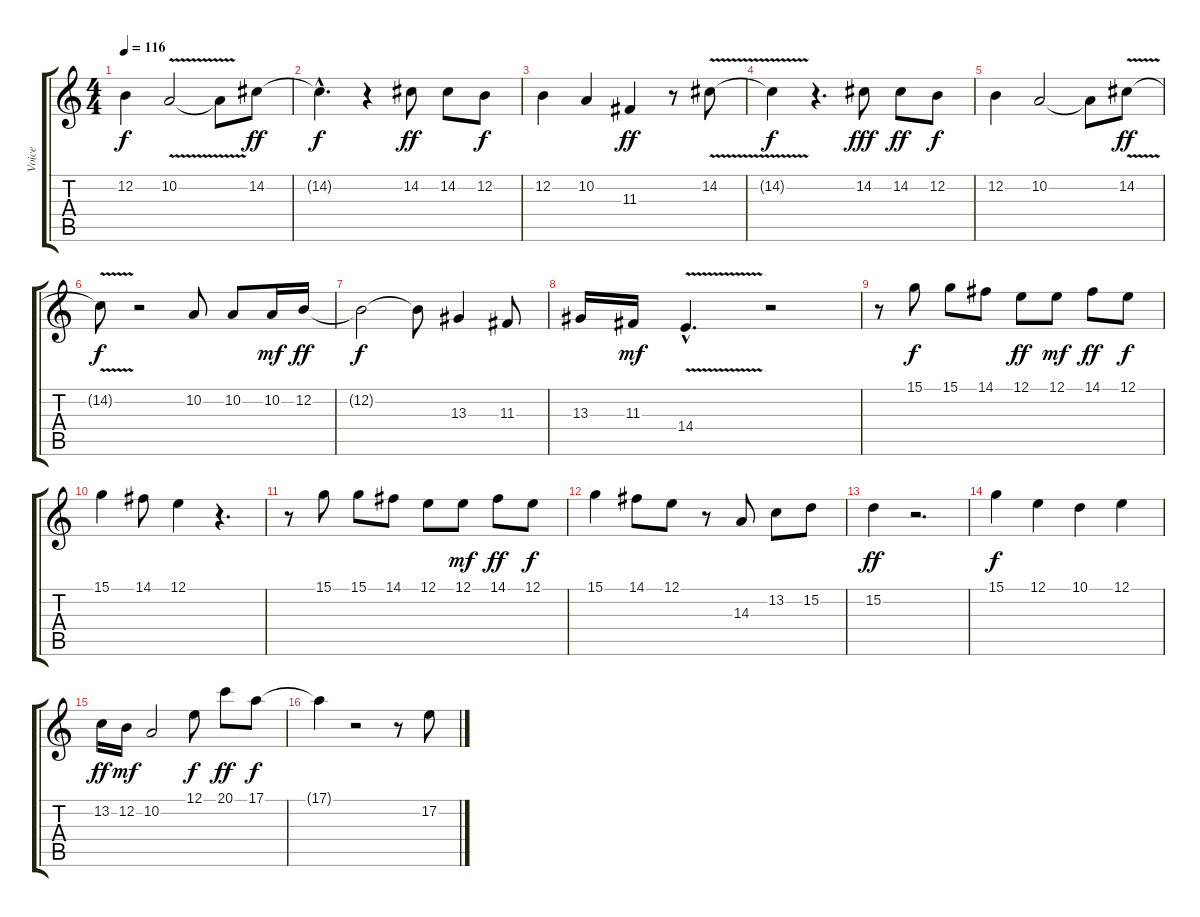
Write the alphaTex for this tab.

\track ("Voice" "Voice") {instrument lead3calliope}
\staff {score tabs}
\tuning (E4 B3 G3 D3 A2 E2) {hide}
\ts (4 4)
\tempo 116
\clef g2
\ks c
12.2.4{dy f} 10.2{v}.2 10.2{t}.8 14.2.8{dy ff} |
14.2{hac t}.4{d dy f} r.4 14.2.8{dy ff} 14.2.8 12.2.8{dy f} |
12.2.4 10.2.4 11.3.4{dy ff} r.8 14.2{v}.8 |
14.2{t}.4{dy f} r.4{d} 14.2.8{dy fff} 14.2.8{dy ff} 12.2.8{dy f} |
12.2.4 10.2.2 10.2{t}.8 14.2{v}.8{dy ff} |
14.2{t}.8{dy f} r.2 10.2.8 10.2.8 10.2.16{dy mf} 12.2.16{dy ff} |
12.2{t}.2{dy f} 12.2{t}.8 13.3.4 11.3.8 |
13.3.16 11.3.16{dy mf} 14.4{v hac}.4{d} r.2 |
r.8 15.1.8{dy f} 15.1.8 14.1.8 12.1.8{dy ff} 12.1.8{dy mf} 14.1.8{dy ff} 12.1.8{dy f} |
15.1.4 14.1.8 12.1.4 r.4{d} |
r.8 15.1.8 15.1.8 14.1.8 12.1.8 12.1.8{dy mf} 14.1.8{dy ff} 12.1.8{dy f} |
15.1.4 14.1.8 12.1.8 r.8 14.3.8 13.2.8 15.2.8 |
15.2.4{dy ff} r.2{d} |
15.1.4{dy f} 12.1.4 10.1.4 12.1.4 |
13.2.16{dy ff} 12.2.16{dy mf} 10.2.2 12.1.8{dy f} 20.1.8{dy ff} 17.1.8{dy f} |
17.1{t}.4 r.2 r.8 17.2.8
